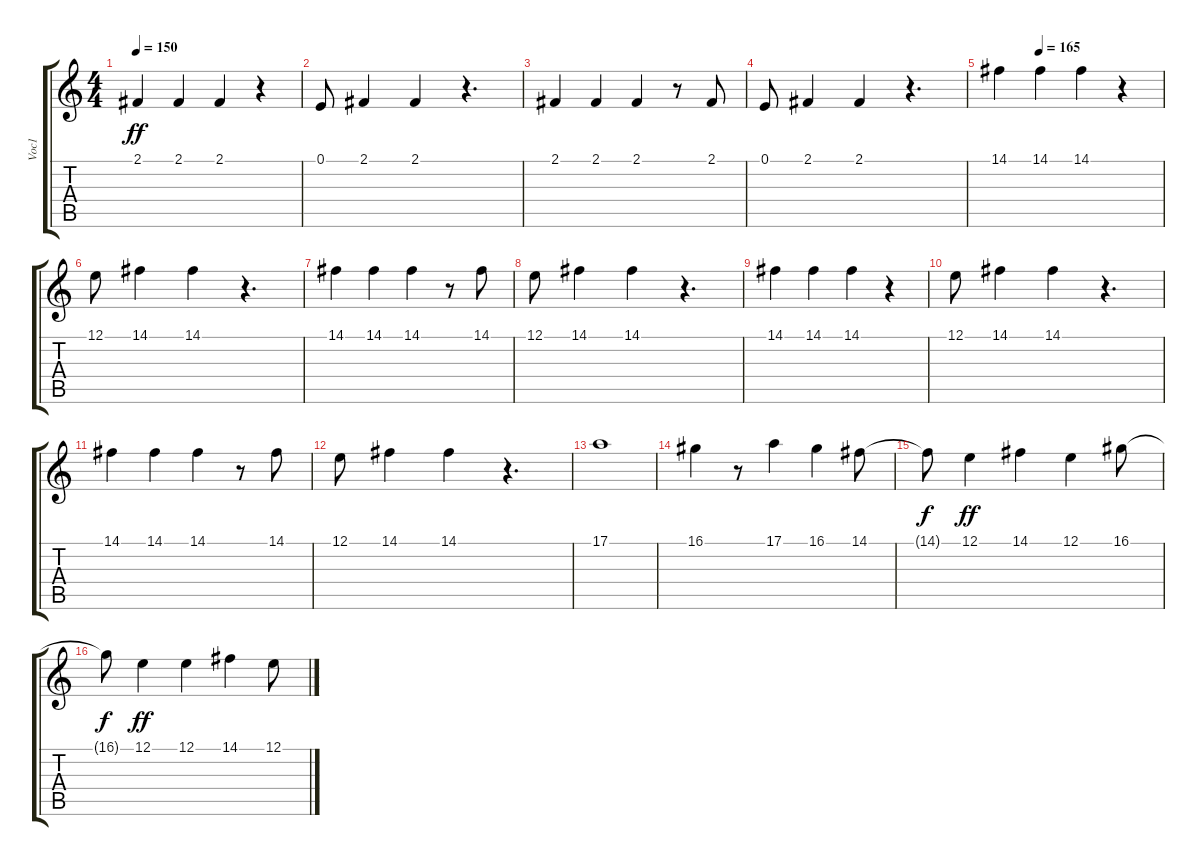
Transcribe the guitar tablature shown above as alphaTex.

\track ("Voc1" "Voc1") {instrument vibraphone}
\staff {score tabs}
\tuning (E4 B3 G3 D3 A2 E2) {hide}
\ts (4 4)
\tempo 150
\clef g2
\ks c
2.1.4{dy ff} 2.1.4 2.1.4 r.4 |
0.1.8 2.1.4 2.1.4 r.4{d} |
2.1.4 2.1.4 2.1.4 r.8 2.1.8 |
0.1.8 2.1.4 2.1.4 r.4{d} |
\tempo (165 0.25)
14.1.4 14.1.4 14.1.4 r.4 |
12.1.8 14.1.4 14.1.4 r.4{d} |
14.1.4 14.1.4 14.1.4 r.8 14.1.8 |
12.1.8 14.1.4 14.1.4 r.4{d} |
14.1.4 14.1.4 14.1.4 r.4 |
12.1.8 14.1.4 14.1.4 r.4{d} |
14.1.4 14.1.4 14.1.4 r.8 14.1.8 |
12.1.8 14.1.4 14.1.4 r.4{d} |
17.1.1 |
16.1.4 r.8 17.1.4 16.1.4 14.1.8 |
14.1{t}.8{dy f} 12.1.4{dy ff} 14.1.4 12.1.4 16.1.8 |
16.1{t}.8{dy f} 12.1.4{dy ff} 12.1.4 14.1.4 12.1.8
